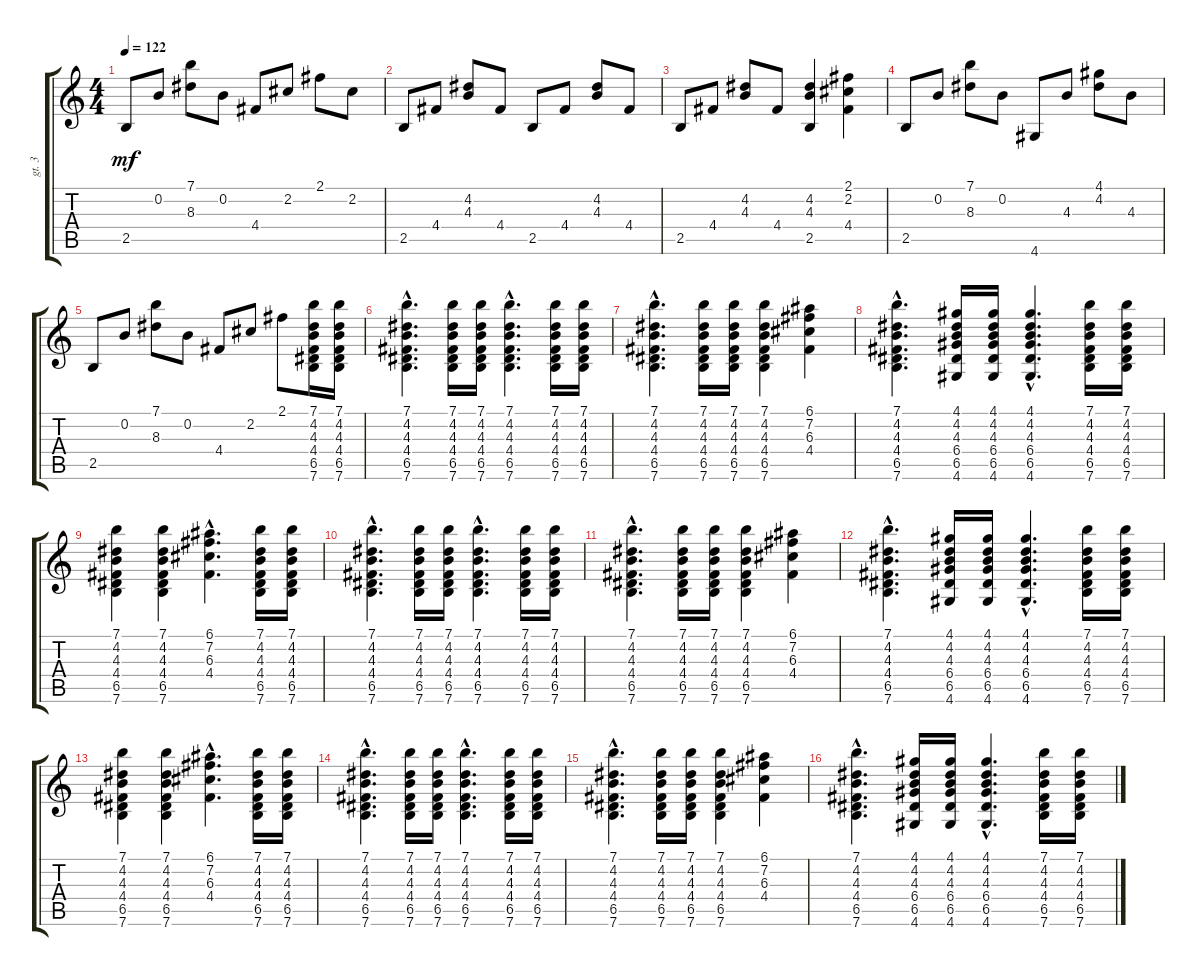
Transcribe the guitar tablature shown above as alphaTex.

\track ("gt. 3" "gt. 3") {instrument acousticguitarsteel}
\staff {score tabs}
\tuning (E4 B3 G3 D3 A2 E2) {hide}
\ts (4 4)
\tempo 122
\clef g2
\ks c
2.5.8{dy mf} 0.2.8 (7.1 8.3).8 0.2.8 4.4.8 2.2.8 2.1.8 2.2.8 |
2.5.8 4.4.8 (4.2 4.3).8 4.4.8 2.5.8 4.4.8 (4.2 4.3).8 4.4.8 |
2.5.8 4.4.8 (4.2 4.3).8 4.4.8 (4.2 4.3 2.5).4 (2.1 2.2 4.4).4 |
2.5.8 0.2.8 (7.1 8.3).8 0.2.8 4.6.8 4.3.8 (4.1 4.2).8 4.3.8 |
2.5.8 0.2.8 (7.1 8.3).8 0.2.8 4.4.8 2.2.8 2.1.8 (7.1 4.2 4.3 4.4 6.5 7.6).16 (7.1 4.2 4.3 4.4 6.5 7.6).16 |
(7.1{hac} 4.2{hac} 4.3{hac} 4.4{hac} 6.5{hac} 7.6{hac}).4{d} (7.1 4.2 4.3 4.4 6.5 7.6).16 (7.1 4.2 4.3 4.4 6.5 7.6).16 (7.1{hac} 4.2{hac} 4.3{hac} 4.4{hac} 6.5{hac} 7.6{hac}).4{d} (7.1 4.2 4.3 4.4 6.5 7.6).16 (7.1 4.2 4.3 4.4 6.5 7.6).16 |
(7.1{hac} 4.2{hac} 4.3{hac} 4.4{hac} 6.5{hac} 7.6{hac}).4{d} (7.1 4.2 4.3 4.4 6.5 7.6).16 (7.1 4.2 4.3 4.4 6.5 7.6).16 (7.1 4.2 4.3 4.4 6.5 7.6).4 (6.1 7.2 6.3 4.4).4 |
(7.1{hac} 4.2{hac} 4.3{hac} 4.4{hac} 6.5{hac} 7.6{hac}).4{d} (4.1 4.2 4.3 6.4 6.5 4.6).16 (4.1 4.2 4.3 6.4 6.5 4.6).16 (4.1{hac} 4.2{hac} 4.3{hac} 6.4{hac} 6.5{hac} 4.6{hac}).4{d} (7.1 4.2 4.3 4.4 6.5 7.6).16 (7.1 4.2 4.3 4.4 6.5 7.6).16 |
(7.1 4.2 4.3 4.4 6.5 7.6).4 (7.1 4.2 4.3 4.4 6.5 7.6).4 (6.1{hac} 7.2{hac} 6.3{hac} 4.4{hac}).4{d} (7.1 4.2 4.3 4.4 6.5 7.6).16 (7.1 4.2 4.3 4.4 6.5 7.6).16 |
(7.1{hac} 4.2{hac} 4.3{hac} 4.4{hac} 6.5{hac} 7.6{hac}).4{d} (7.1 4.2 4.3 4.4 6.5 7.6).16 (7.1 4.2 4.3 4.4 6.5 7.6).16 (7.1{hac} 4.2{hac} 4.3{hac} 4.4{hac} 6.5{hac} 7.6{hac}).4{d} (7.1 4.2 4.3 4.4 6.5 7.6).16 (7.1 4.2 4.3 4.4 6.5 7.6).16 |
(7.1{hac} 4.2{hac} 4.3{hac} 4.4{hac} 6.5{hac} 7.6{hac}).4{d} (7.1 4.2 4.3 4.4 6.5 7.6).16 (7.1 4.2 4.3 4.4 6.5 7.6).16 (7.1 4.2 4.3 4.4 6.5 7.6).4 (6.1 7.2 6.3 4.4).4 |
(7.1{hac} 4.2{hac} 4.3{hac} 4.4{hac} 6.5{hac} 7.6{hac}).4{d} (4.1 4.2 4.3 6.4 6.5 4.6).16 (4.1 4.2 4.3 6.4 6.5 4.6).16 (4.1{hac} 4.2{hac} 4.3{hac} 6.4{hac} 6.5{hac} 4.6{hac}).4{d} (7.1 4.2 4.3 4.4 6.5 7.6).16 (7.1 4.2 4.3 4.4 6.5 7.6).16 |
(7.1 4.2 4.3 4.4 6.5 7.6).4 (7.1 4.2 4.3 4.4 6.5 7.6).4 (6.1{hac} 7.2{hac} 6.3{hac} 4.4{hac}).4{d} (7.1 4.2 4.3 4.4 6.5 7.6).16 (7.1 4.2 4.3 4.4 6.5 7.6).16 |
(7.1{hac} 4.2{hac} 4.3{hac} 4.4{hac} 6.5{hac} 7.6{hac}).4{d} (7.1 4.2 4.3 4.4 6.5 7.6).16 (7.1 4.2 4.3 4.4 6.5 7.6).16 (7.1{hac} 4.2{hac} 4.3{hac} 4.4{hac} 6.5{hac} 7.6{hac}).4{d} (7.1 4.2 4.3 4.4 6.5 7.6).16 (7.1 4.2 4.3 4.4 6.5 7.6).16 |
(7.1{hac} 4.2{hac} 4.3{hac} 4.4{hac} 6.5{hac} 7.6{hac}).4{d} (7.1 4.2 4.3 4.4 6.5 7.6).16 (7.1 4.2 4.3 4.4 6.5 7.6).16 (7.1 4.2 4.3 4.4 6.5 7.6).4 (6.1 7.2 6.3 4.4).4 |
(7.1{hac} 4.2{hac} 4.3{hac} 4.4{hac} 6.5{hac} 7.6{hac}).4{d} (4.1 4.2 4.3 6.4 6.5 4.6).16 (4.1 4.2 4.3 6.4 6.5 4.6).16 (4.1{hac} 4.2{hac} 4.3{hac} 6.4{hac} 6.5{hac} 4.6{hac}).4{d} (7.1 4.2 4.3 4.4 6.5 7.6).16 (7.1 4.2 4.3 4.4 6.5 7.6).16
